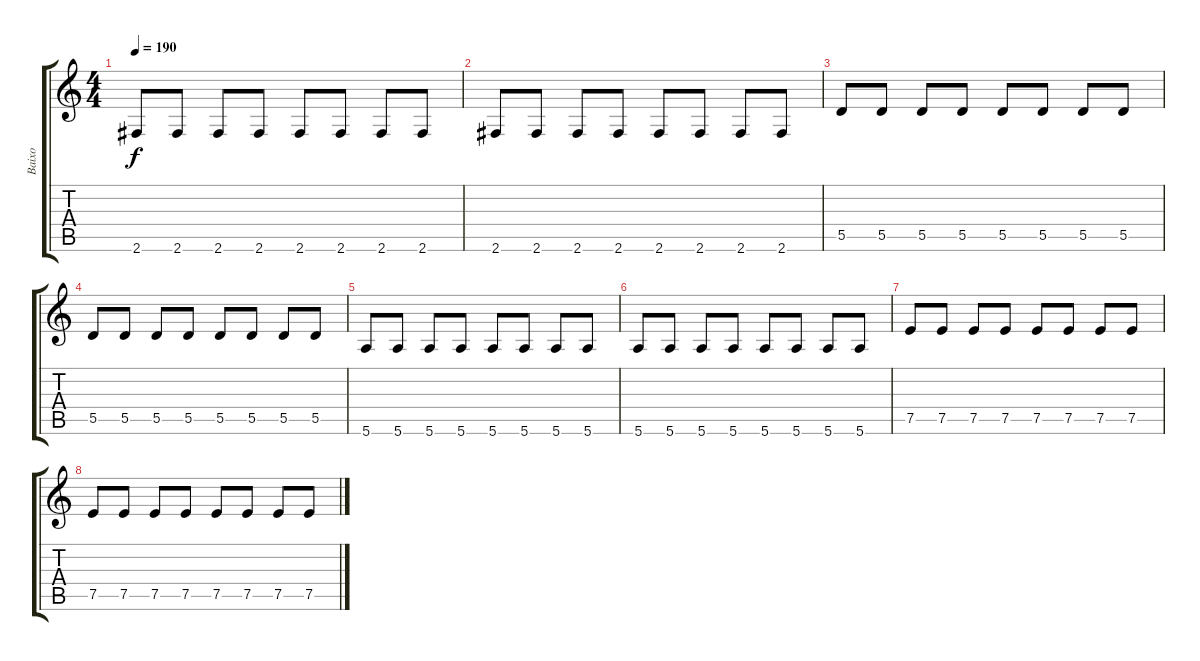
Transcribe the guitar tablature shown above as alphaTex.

\track ("Baixo" "Baixo") {instrument electricbasspick}
\staff {score tabs}
\tuning (E4 B3 G3 D3 A2 E2) {hide}
\ts (4 4)
\tempo 190
\clef g2
\ks c
2.6.8{dy f} 2.6.8 2.6.8 2.6.8 2.6.8 2.6.8 2.6.8 2.6.8 |
2.6.8 2.6.8 2.6.8 2.6.8 2.6.8 2.6.8 2.6.8 2.6.8 |
5.5.8 5.5.8 5.5.8 5.5.8 5.5.8 5.5.8 5.5.8 5.5.8 |
5.5.8 5.5.8 5.5.8 5.5.8 5.5.8 5.5.8 5.5.8 5.5.8 |
5.6.8 5.6.8 5.6.8 5.6.8 5.6.8 5.6.8 5.6.8 5.6.8 |
5.6.8 5.6.8 5.6.8 5.6.8 5.6.8 5.6.8 5.6.8 5.6.8 |
7.5.8 7.5.8 7.5.8 7.5.8 7.5.8 7.5.8 7.5.8 7.5.8 |
7.5.8 7.5.8 7.5.8 7.5.8 7.5.8 7.5.8 7.5.8 7.5.8
